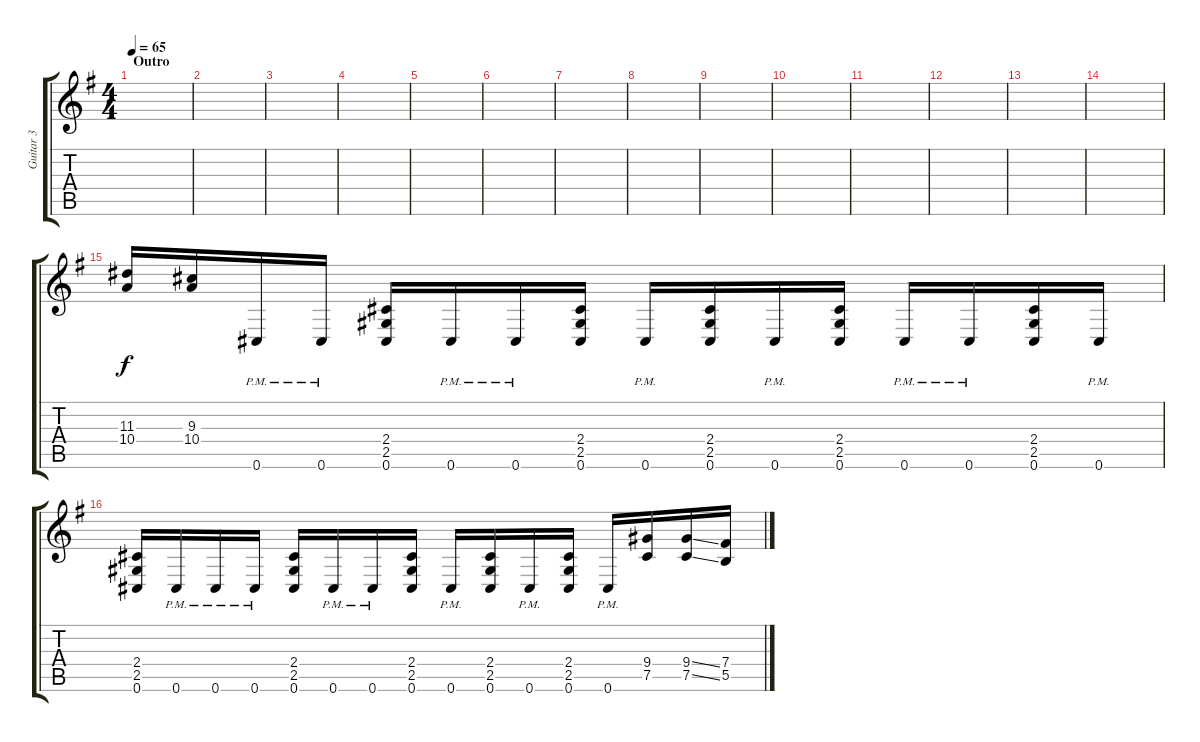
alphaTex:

\track ("Guitar 3" "Guitar 3") {instrument distortionguitar}
\staff {score tabs}
\tuning (Db4 Ab3 E3 B2 Gb2 Db2) {hide}
\ts (4 4)
\section ("" "Outro")
\tempo 65
\clef g2
\ks g
|
|
|
|
|
|
|
|
|
|
|
|
|
|
(11.3 10.4).16 (9.3 10.4).16 0.6{pm}.16 0.6{pm}.16 (2.4 2.5 0.6).16 0.6{pm}.16 0.6{pm}.16 (2.4 2.5 0.6).16 0.6{pm}.16 (2.4 2.5 0.6).16 0.6{pm}.16 (2.4 2.5 0.6).16 0.6{pm}.16 0.6{pm}.16 (2.4 2.5 0.6).16 0.6{pm}.16 |
(2.4 2.5 0.6).16 0.6{pm}.16 0.6{pm}.16 0.6{pm}.16 (2.4 2.5 0.6).16 0.6{pm}.16 0.6{pm}.16 (2.4 2.5 0.6).16 0.6{pm}.16 (2.4 2.5 0.6).16 0.6{pm}.16 (2.4 2.5 0.6).16 0.6{pm}.16 (9.4 7.5).16 (9.4{ss} 7.5{ss}).16 (7.4 5.5).16
